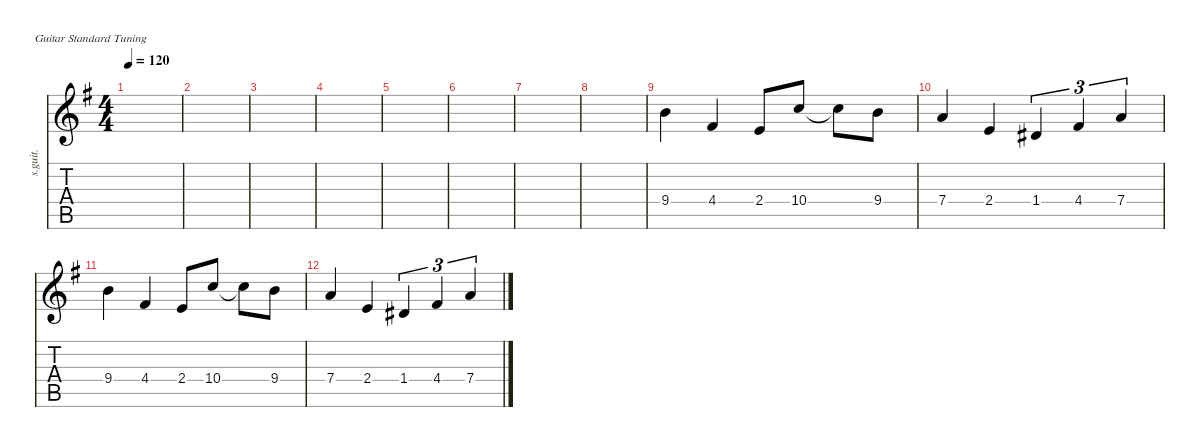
\defaultSystemsLayout 4
\hideDynamics
\bracketExtendMode nobrackets
\otherSystemsTrackNameOrientation horizontal
\track ("Steel Guitar" "s.guit.") {instrument acousticguitarsteel}
\staff {score tabs}
\tuning (E4 B3 G3 D3 A2 E2)
\ts (4 4)
\tempo 120
\clef g2
\ks g
|
|
|
|
|
|
|
|
9.4{acc forcenatural}.4{beam Down} 4.4{acc #}.4{beam Up} 2.4{acc forcenatural}.8{beam Up} 10.4{acc forcenatural}.8{beam Up} 10.4{t acc forcenatural}.8{beam Down} 9.4{acc forcenatural}.8{beam Down} |
7.4{acc forcenatural}.4{beam Up} 2.4{acc forcenatural}.4{beam Up} 1.4{acc #}.4{tu (3 2) beam Up} 4.4{acc #}.4{tu (3 2) beam Up} 7.4{acc forcenatural}.4{tu (3 2) beam Up} |
9.4{acc forcenatural}.4{beam Down} 4.4{acc #}.4{beam Up} 2.4{acc forcenatural}.8{beam Up} 10.4{acc forcenatural}.8{beam Up} 10.4{t acc forcenatural}.8{beam Down} 9.4{acc forcenatural}.8{beam Down} |
7.4{acc forcenatural}.4{beam Up} 2.4{acc forcenatural}.4{beam Up} 1.4{acc #}.4{tu (3 2) beam Up} 4.4{acc #}.4{tu (3 2) beam Up} 7.4{acc forcenatural}.4{tu (3 2) beam Up}
